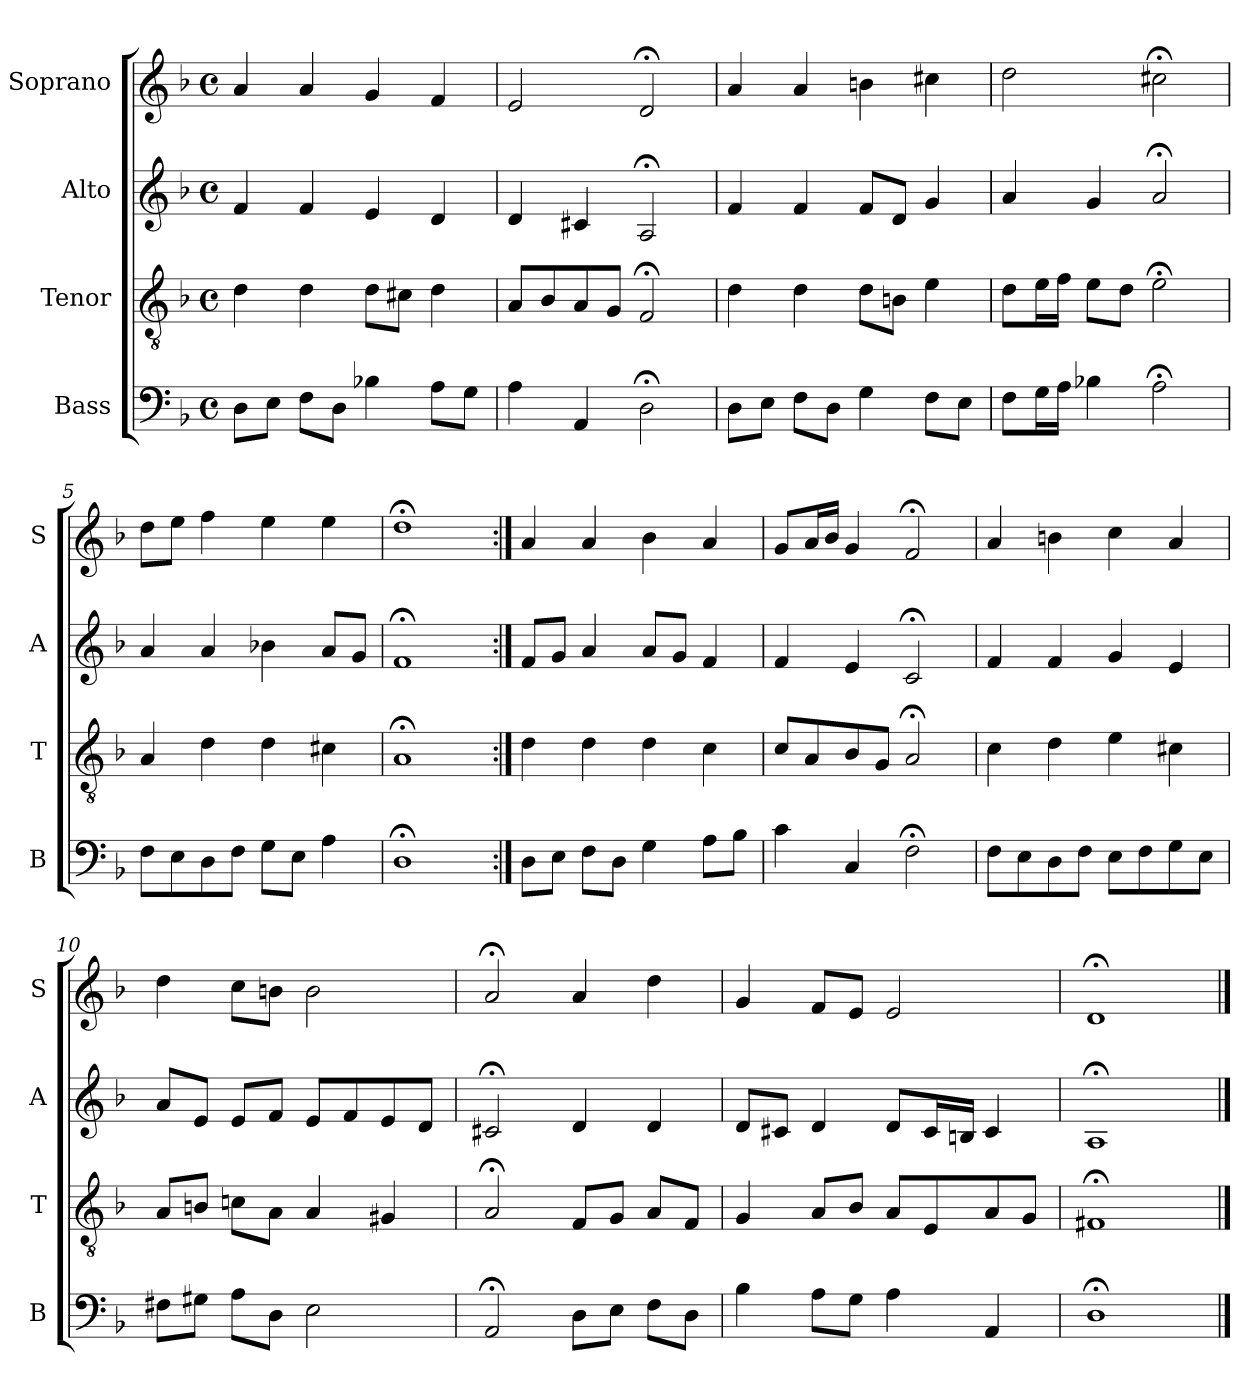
**kern	**kern	**kern	**kern
*part4	*part3	*part2	*part1
*staff4	*staff3	*staff2	*staff1
*I"Bass	*I"Tenor	*I"Alto	*I"Soprano
*I'B	*I'T	*I'A	*I'S
*clefF4	*clefGv2	*clefG2	*clefG2
*k[b-]	*k[b-]	*k[b-]	*k[b-]
*d:	*d:	*d:	*d:
*M4/4	*M4/4	*M4/4	*M4/4
*met(c)	*met(c)	*met(c)	*met(c)
*MM100	*MM100	*MM100	*MM100
=1	=1	=1	=1
8DL	4d	4f	4a
8EJ	.	.	.
8FL	4d	4f	4a
8DJ	.	.	.
4B-X	8dL	4e	4g
.	8c#XJ	.	.
8AL	4d	4d	4f
8GJ	.	.	.
=2	=2	=2	=2
4A	8AL	4d	2e
.	8B-	.	.
4AA	8A	4c#X	.
.	8GJ	.	.
2D;<	2F;<	2A;<	2d;<
=3	=3	=3	=3
8DL	4d	4f	4a
8EJ	.	.	.
8FL	4d	4f	4a
8DJ	.	.	.
4Gi	8diL	8fiL	4bni
.	8BnJ	8dJ	.
8FL	4e	4g	4cc#X
8EJ	.	.	.
=4	=4	=4	=4
8FL	8dL	4a	2dd
16GL	16eL	.	.
16AJJ	16fJJ	.	.
4B-X	8eL	4g	.
.	8dJ	.	.
2A;<	2e;<	2a;<	2cc#X;<
=5	=5	=5	=5
8FL	4A	4a	8ddL
8E	.	.	8eeJ
8D	4d	4a	4ff
8FJ	.	.	.
8GL	4d	4b-X	4ee
8EJ	.	.	.
4A	4c#X	8aL	4ee
.	.	8gJ	.
=6	=6	=6	=6
1D;<	1A;<	1f;<	1dd;<
=7:|!	=7:|!	=7:|!	=7:|!
8DL	4d	8fL	4a
8EJ	.	8gJ	.
8FL	4d	4a	4a
8DJ	.	.	.
4G	4d	8aL	4b-
.	.	8gJ	.
8AL	4c	4f	4a
8B-J	.	.	.
=8	=8	=8	=8
4c	8cL	4f	8gL
.	8A	.	16aL
.	.	.	16b-JJ
4Ci	8B-i	4ei	4gi
.	8GJ	.	.
2F;<	2A;<	2c;<	2f;<
=9	=9	=9	=9
8FL	4c	4f	4a
8E	.	.	.
8D	4d	4f	4bn
8FJ	.	.	.
8EL	4e	4g	4cc
8F	.	.	.
8G	4c#X	4e	4a
8EJ	.	.	.
=10	=10	=10	=10
8F#XL	8AL	8aL	4dd
8G#XJ	8BnJ	8eJ	.
8AL	8cnL	8eL	8ccL
8DJ	8AJ	8fJ	8bnJ
2E	4A	8eL	2b
.	.	8f	.
.	4G#X	8e	.
.	.	8dJ	.
=11	=11	=11	=11
2AA;<	2A;<	2c#X;<	2a;<
8DL	8FL	4d	4a
8EJ	8GJ	.	.
8FL	8AL	4d	4dd
8DJ	8FJ	.	.
=12	=12	=12	=12
4B-	4G	8dL	4g
.	.	8c#XJ	.
8AL	8AL	4d	8fL
8GJ	8B-J	.	8eJ
4A	8AL	8dL	2e
.	8E	16c#L	.
.	.	16BnJJ	.
4AA	8A	4c#	.
.	8GJ	.	.
=13	=13	=13	=13
1D;<	1F#X;<	1A;<	1d;<
==	==	==	==
*-	*-	*-	*-
